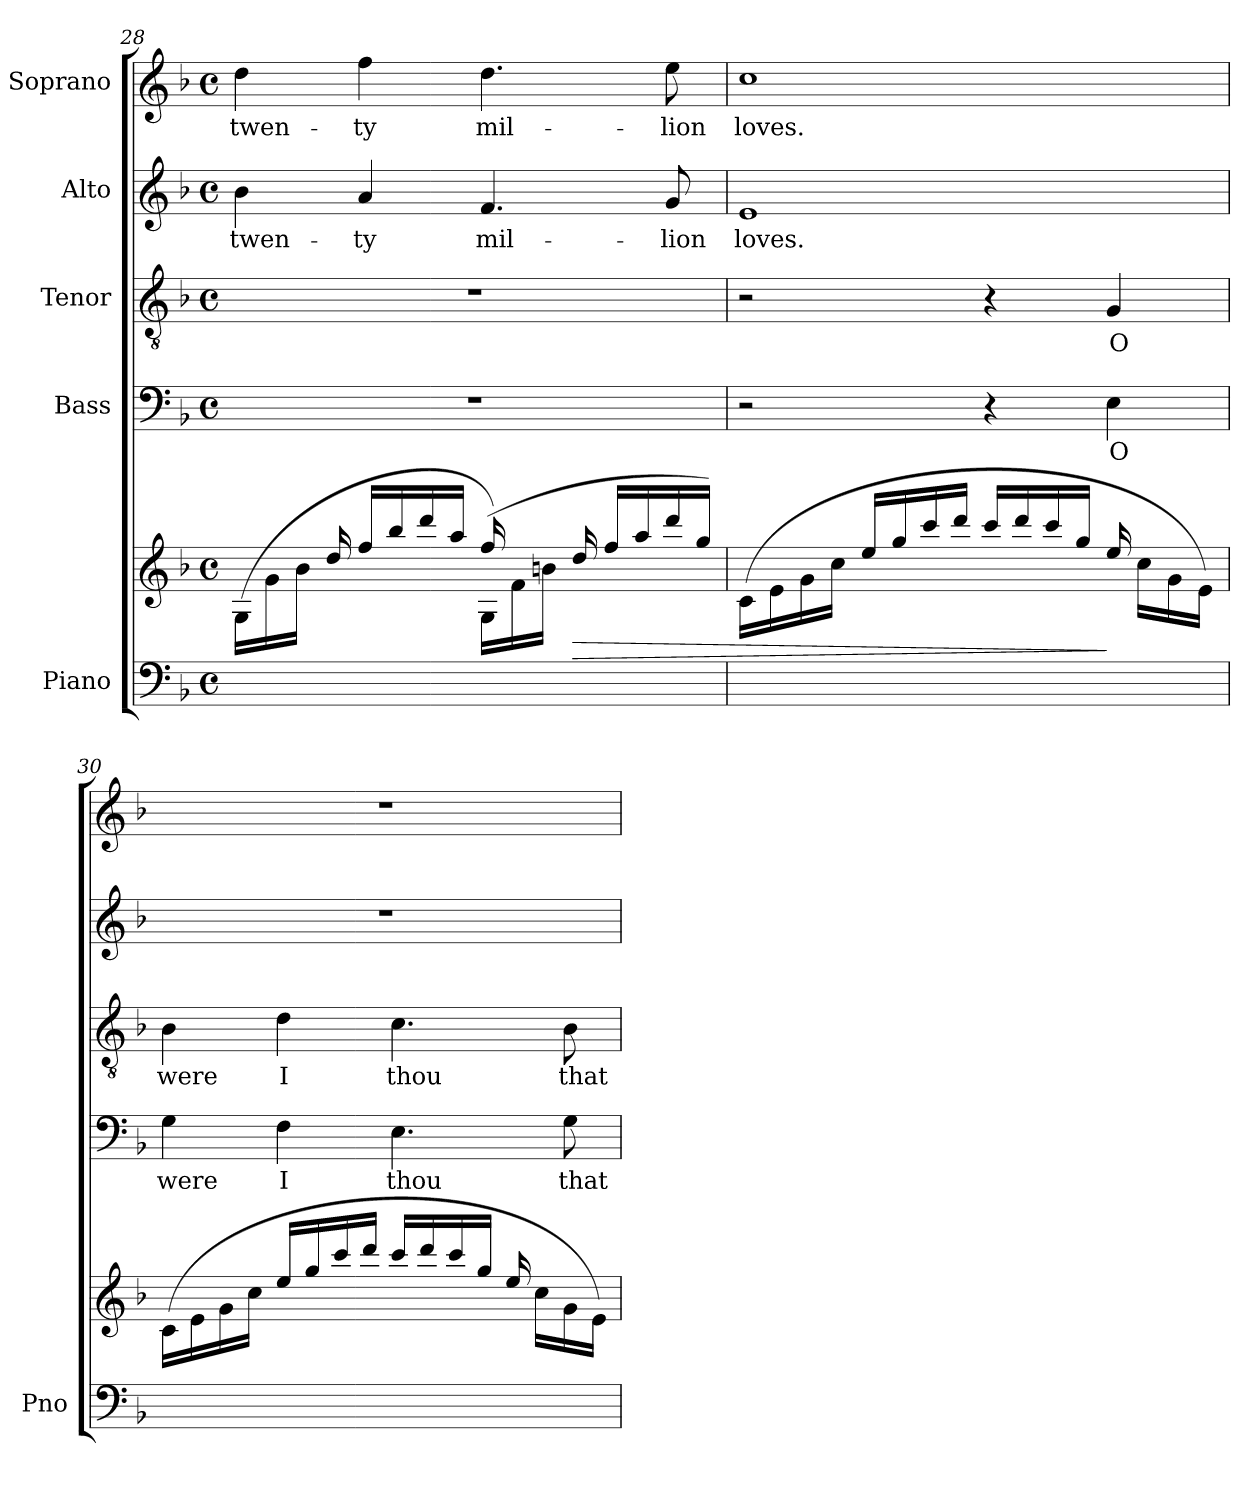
**kern	**kern	**dynam	**kern	**text	**kern	**text	**kern	**text	**kern	**text
*part5	*part5	*part5	*part4	*part4	*part3	*part3	*part2	*part2	*part1	*part1
*staff6	*staff5	*staff5/6	*staff4	*staff4	*staff3	*staff3	*staff2	*staff2	*staff1	*staff1
*I"Piano	*	*	*I"Bass	*	*I"Tenor	*	*I"Alto	*	*I"Soprano	*
*I'Pno	*	*	*	*	*	*	*	*	*	*
!!LO:LB:g=z
*clefF4	*clefG2	*	*clefF4	*	*clefGv2	*	*clefG2	*	*clefG2	*
*k[b-]	*k[b-]	*	*k[b-]	*	*k[b-]	*	*k[b-]	*	*k[b-]	*
*M4/4	*M4/4	*	*M4/4	*	*M4/4	*	*M4/4	*	*M4/4	*
*met(c)	*met(c)	*	*met(c)	*	*met(c)	*	*met(c)	*	*met(c)	*
=28	=28	=28	=28	=28	=28	=28	=28	=28	=28	=28
*	*^	*	*	*	*	*	*	*	*	*
!	!	!	!	!	!	!	!	!	!LO:LY:b	!	!LO:LY:b
1ryy	(>16G\LL	2ryy	.	1r	.	1r	.	4b-\	twen-	4dd\	twen-
.	16g\	.	.	.	.	.	.	.	.	.	.
.	16b-\JJ	.	.	.	.	.	.	.	.	.	.
.	16dd/	.	.	.	.	.	.	.	.	.	.
!	!	!	!	!	!	!	!	!	!LO:LY:b	!	!LO:LY:b
.	16ff/LL	.	.	.	.	.	.	4a/	-ty	4ff\	-ty
.	16bb-/	.	.	.	.	.	.	.	.	.	.
.	16ddd/	.	.	.	.	.	.	.	.	.	.
.	16aa/JJ	.	.	.	.	.	.	.	.	.	.
!	!	!	!	!	!	!	!	!	!LO:LY:b	!	!LO:LY:b
.	16ff/)	(>16G\LL	.	.	.	.	.	4.f/	mil-	4.dd\	mil-
.	16ryy	16f\	.	.	.	.	.	.	.	.	.
.	8ryy	16bn\JJ	.	.	.	.	.	.	.	.	.
!	!	!	!LO:HP:b	!	!	!	!	!	!	!	!
.	.	16dd/	>	.	.	.	.	.	.	.	.
.	4ryy	16ff/LL	.	.	.	.	.	.	.	.	.
.	.	16aa/	.	.	.	.	.	.	.	.	.
!	!	!	!	!	!	!	!	!	!LO:LY:b	!	!LO:LY:b
.	.	16ddd/	.	.	.	.	.	8g/	-lion	8ee\	-lion
.	.	16gg/JJ)	.	.	.	.	.	.	.	.	.
=29	=29	=29	=29	=29	=29	=29	=29	=29	=29	=29	=29
!	!	!	!	!	!	!	!	!	!LO:LY:b	!	!LO:LY:b
*	*v	*v	*	*	*	*	*	*	*	*	*
1ryy	(>16c\LL	.	2r	.	2r	.	1e	loves.	1cc	loves.
.	16e\	.	.	.	.	.	.	.	.	.
.	16g\	.	.	.	.	.	.	.	.	.
.	16cc\JJ	.	.	.	.	.	.	.	.	.
.	16ee/LL	.	.	.	.	.	.	.	.	.
.	16gg/	.	.	.	.	.	.	.	.	.
.	16ccc/	.	.	.	.	.	.	.	.	.
.	16ddd/JJ	.	.	.	.	.	.	.	.	.
.	16ccc/LL	.	4r	.	4r	.	.	.	.	.
.	16ddd/	.	.	.	.	.	.	.	.	.
.	16ccc/	.	.	.	.	.	.	.	.	.
.	16gg/JJ	.	.	.	.	.	.	.	.	.
!	!	!	!	!LO:LY:b	!	!LO:LY:b	!	!	!	!
.	16ee/	]	4E\	O	4G/	O	.	.	.	.
.	16cc\LL	.	.	.	.	.	.	.	.	.
.	16g\	.	.	.	.	.	.	.	.	.
.	16e\JJ)	.	.	.	.	.	.	.	.	.
=30	=30	=30	=30	=30	=30	=30	=30	=30	=30	=30
!	!	!	!	!LO:LY:b	!	!LO:LY:b	!	!	!	!
1ryy	(>16c\LL	.	4G\	were	4B-\	were	1r	.	1r	.
.	16e\	.	.	.	.	.	.	.	.	.
.	16g\	.	.	.	.	.	.	.	.	.
.	16cc\JJ	.	.	.	.	.	.	.	.	.
!	!	!	!	!LO:LY:b	!	!LO:LY:b	!	!	!	!
.	16ee/LL	.	4F\	I	4d\	I	.	.	.	.
.	16gg/	.	.	.	.	.	.	.	.	.
.	16ccc/	.	.	.	.	.	.	.	.	.
.	16ddd/JJ	.	.	.	.	.	.	.	.	.
!	!	!	!	!LO:LY:b	!	!LO:LY:b	!	!	!	!
.	16ccc/LL	.	4.E\	thou	4.c\	thou	.	.	.	.
.	16ddd/	.	.	.	.	.	.	.	.	.
.	16ccc/	.	.	.	.	.	.	.	.	.
.	16gg/JJ	.	.	.	.	.	.	.	.	.
.	16ee/	.	.	.	.	.	.	.	.	.
.	16cc\LL	.	.	.	.	.	.	.	.	.
!	!	!	!	!LO:LY:b	!	!LO:LY:b	!	!	!	!
.	16g\	.	8G\	that	8B-\	that	.	.	.	.
.	16e\JJ)	.	.	.	.	.	.	.	.	.
=	=	=	=	=	=	=	=	=	=	=
*-	*-	*-	*-	*-	*-	*-	*-	*-	*-	*-
